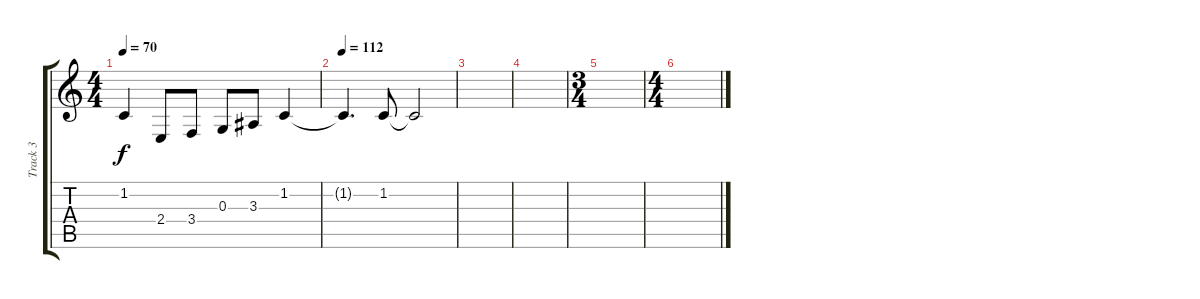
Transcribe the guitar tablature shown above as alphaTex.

\track ("Track 3" "Track 3") {instrument sitar}
\staff {score tabs}
\tuning (E4 B3 G3 D3 A2 E2) {hide}
\ts (4 4)
\tempo 70
\clef g2
\ks c
1.2{t}.4{dy f} 2.4.8 3.4.8 0.3.8 3.3.8 1.2.4 |
\tempo 112
1.2{t}.4{d} 1.2.8 1.2{t}.2 |
|
|
\ts (3 4)
|
\ts (4 4)
